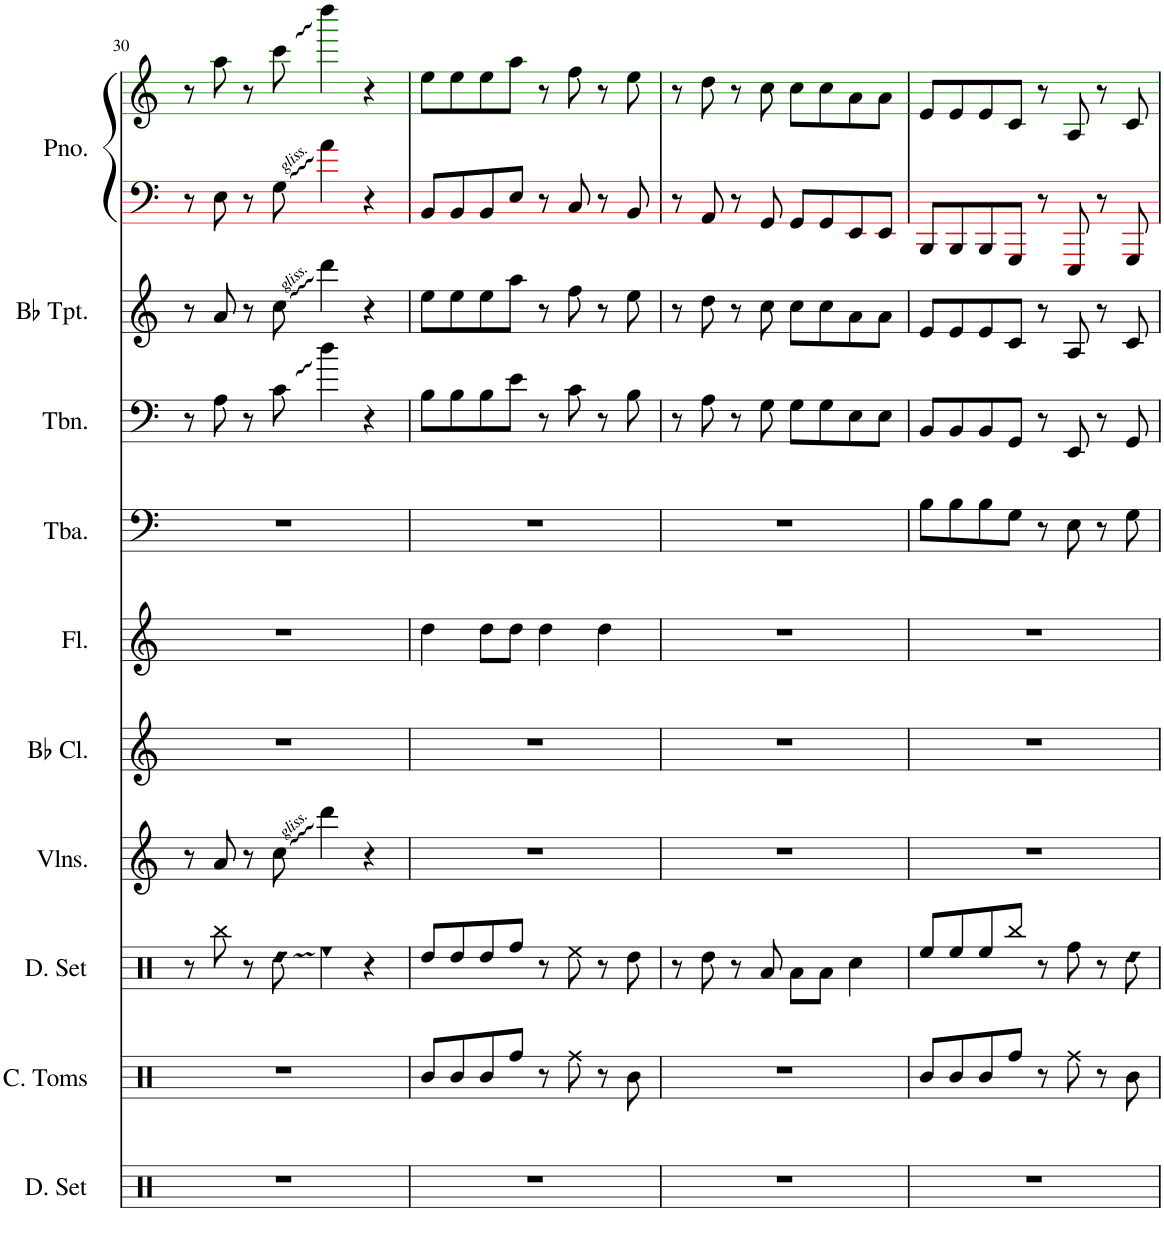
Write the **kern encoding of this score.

**kern	**kern	**kern	**kern	**kern	**kern	**kern	**kern	**kern	**kern	**kern
*part10	*part9	*part8	*part7	*part6	*part5	*part4	*part3	*part2	*part1	*part1
*staff11	*staff10	*staff9	*staff8	*staff7	*staff6	*staff5	*staff4	*staff3	*staff2	*staff1
*I"Drumset	*I"Concert Toms	*I"Drumset	*I"Violins	*I"Bb Clarinet	*I"Flute	*I"Tuba	*I"Trombone	*I"Bb Trumpet	*I"Piano	*
*I'D. Set	*I'C. Toms	*I'D. Set	*I'Vlns.	*I'Bb Cl.	*I'Fl.	*I'Tba.	*I'Tbn.	*I'Bb Tpt.	*I'Pno.	*
!!LO:PB:g=z
*clefX	*clefX	*clefX	*clefG2	*clefG2	*clefG2	*clefF4	*clefF4	*clefG2	*clefF4	*clefG2
*	*	*	*	*ITrd1c2	*	*	*	*ITrd1c2	*	*
*k[]	*k[]	*k[]	*k[]	*k[]	*k[]	*k[]	*k[]	*k[]	*k[]	*k[]
*M4/4	*M4/4	*M4/4	*M4/4	*M4/4	*M4/4	*M4/4	*M4/4	*M4/4	*M4/4	*M4/4
=30	=30	=30	=30	=30	=30	=30	=30	=30	=30	=30
1r	1r	8r	8r	1r	1r	1r	8r	8r	8r	8r
.	.	8Rbb\	8a/	.	.	.	8A\	8a/	8E\	8aa\
.	.	8r	8r	.	.	.	8r	8r	8r	8r
!	!	!LO:N:head=diamond	!	!	!	!	!	!	!	!
.	.	8Rdd\	8cc\	.	.	.	8c\	8cc\	8G\	8ccc\
.	.	4Ree\	4ddd\	.	.	.	4dd\	4ddd\	4a\	4dddd\
.	.	4r	4r	.	.	.	4r	4r	4r	4r
=31	=31	=31	=31	=31	=31	=31	=31	=31	=31	=31
1r	8R/L	8Rdd/L	1r	1r	4dd\	1r	8B\L	8ee\L	8BB/L	8ee\L
.	8R/	8Rdd/	.	.	.	.	8B\	8ee\	8BB/	8ee\
.	8R/	8Rdd/	.	.	8dd\L	.	8B\	8ee\	8BB/	8ee\
.	8Rff/J	8Rff/J	.	.	8dd\J	.	8e\J	8aa\J	8E/J	8aa\J
.	8r	8r	.	.	4dd\	.	8r	8r	8r	8r
.	8Rff\	8Ree\	.	.	.	.	8c\	8ff\	8C/	8ff\
.	8r	8r	.	.	4dd\	.	8r	8r	8r	8r
.	8R\	8Rdd\	.	.	.	.	8B\	8ee\	8BB/	8ee\
=32	=32	=32	=32	=32	=32	=32	=32	=32	=32	=32
1r	1r	8r	1r	1r	1r	1r	8r	8r	8r	8r
.	.	8Rdd\	.	.	.	.	8A\	8dd\	8AA/	8dd\
.	.	8r	.	.	.	.	8r	8r	8r	8r
.	.	8Ra/	.	.	.	.	8G\	8cc\	8GG/	8cc\
.	.	8Ra\L	.	.	.	.	8G\L	8cc\L	8GG/L	8cc\L
.	.	8Ra\J	.	.	.	.	8G\	8cc\	8GG/	8cc\
.	.	4Rcc\	.	.	.	.	8E\	8a\	8EE/	8a\
.	.	.	.	.	.	.	8E\J	8a\J	8EE/J	8a\J
=33	=33	=33	=33	=33	=33	=33	=33	=33	=33	=33
1r	8R/L	8Ree/L	1r	1r	1r	8B\L	8BB/L	8e/L	8BBB/L	8e/L
.	8R/	8Ree/	.	.	.	8B\	8BB/	8e/	8BBB/	8e/
.	8R/	8Ree/	.	.	.	8B\	8BB/	8e/	8BBB/	8e/
.	8Rff/J	8Rbb/J	.	.	.	8G\J	8GG/J	8c/J	8GGG/J	8c/J
.	8r	8r	.	.	.	8r	8r	8r	8r	8r
.	8Rff\	8Rff\	.	.	.	8E\	8EE/	8A/	8EEE/	8A/
.	8r	8r	.	.	.	8r	8r	8r	8r	8r
!	!	!LO:N:head=diamond	!	!	!	!	!	!	!	!
.	8R\	8Rdd\	.	.	.	8G\	8GG/	8c/	8GGG/	8c/
=	=	=	=	=	=	=	=	=	=	=
*-	*-	*-	*-	*-	*-	*-	*-	*-	*-	*-
